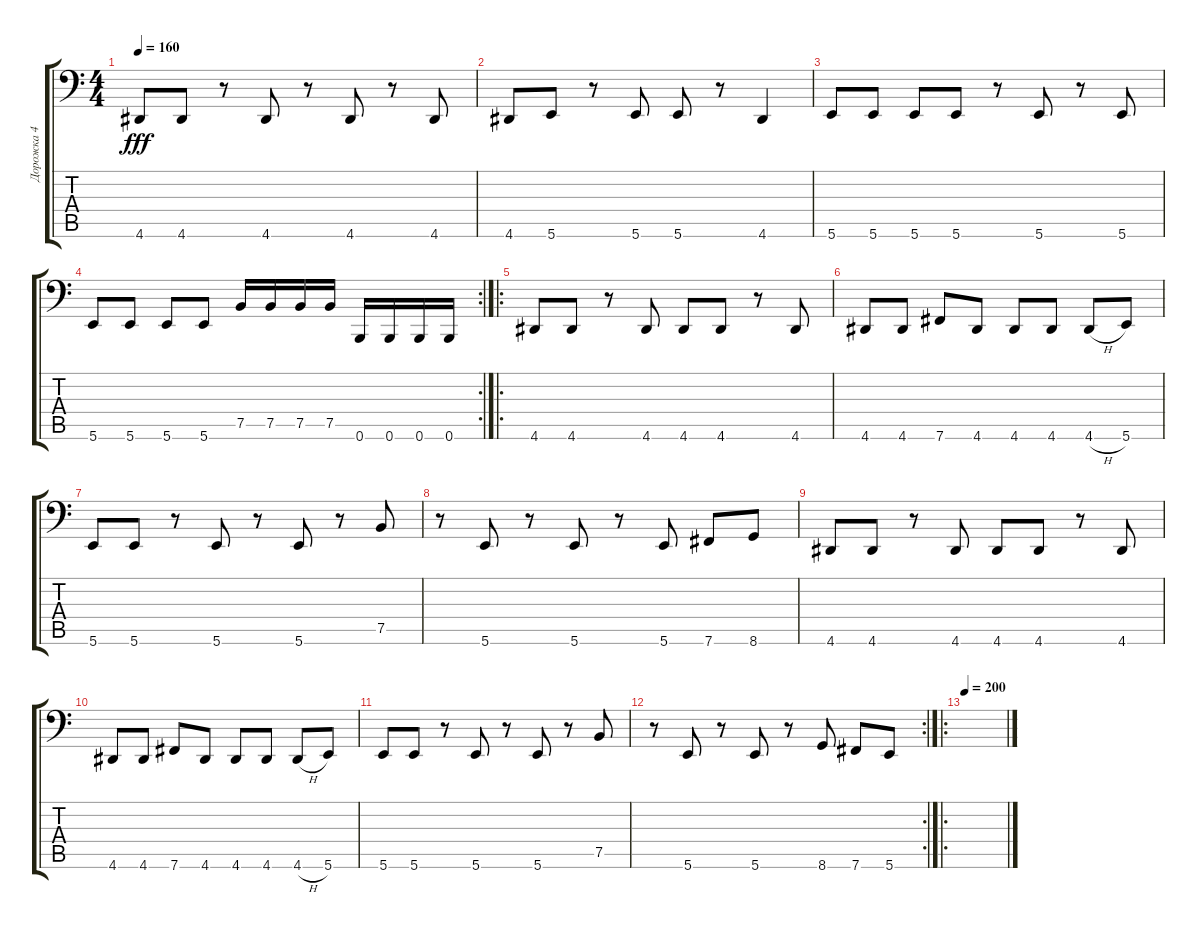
\track ("Дорожка 4" "Дорожка 4") {instrument slapbass2}
\staff {score tabs}
\tuning (B2 Gb2 D2 A1 E1 B0) {hide}
\ts (4 4)
\tempo 160
\clef f4
\ks c
4.6.8{dy fff} 4.6.8 r.8 4.6.8 r.8 4.6.8 r.8 4.6.8 |
4.6.8 5.6.8 r.8 5.6.8 5.6.8 r.8 4.6.4 |
5.6.8 5.6.8 5.6.8 5.6.8 r.8 5.6.8 r.8 5.6.8 |
\rc 2
5.6.8 5.6.8 5.6.8 5.6.8 7.5.16 7.5.16 7.5.16 7.5.16 0.6.16 0.6.16 0.6.16 0.6.16 |
\ro
4.6.8 4.6.8 r.8 4.6.8 4.6.8 4.6.8 r.8 4.6.8 |
4.6.8 4.6.8 7.6.8 4.6.8 4.6.8 4.6.8 4.6{h}.8 5.6.8 |
5.6.8 5.6.8 r.8 5.6.8 r.8 5.6.8 r.8 7.5.8 |
r.8 5.6.8 r.8 5.6.8 r.8 5.6.8 7.6.8 8.6.8 |
4.6.8 4.6.8 r.8 4.6.8 4.6.8 4.6.8 r.8 4.6.8 |
4.6.8 4.6.8 7.6.8 4.6.8 4.6.8 4.6.8 4.6{h}.8 5.6.8 |
5.6.8 5.6.8 r.8 5.6.8 r.8 5.6.8 r.8 7.5.8 |
\rc 2
r.8 5.6.8 r.8 5.6.8 r.8 8.6.8 7.6.8 5.6.8 |
\ro
\tempo 200
